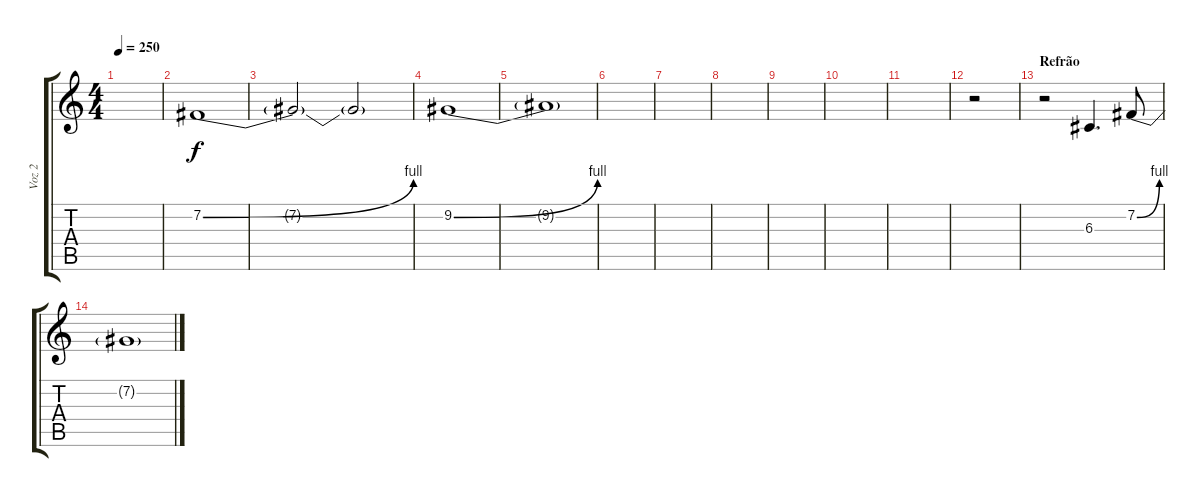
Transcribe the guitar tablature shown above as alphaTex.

\track ("Voz 2" "Voz 2") {instrument altosax}
\staff {score tabs}
\tuning (E4 B3 G3 D3 A2 E2) {hide}
\ts (4 4)
\tempo 250
\clef g2
\ks c
|
7.2{be (bend 0 0 60 4)}.1 |
7.2{t}.2 7.2{t}.2 |
9.2{be (bend 0 0 60 4)}.1 |
9.2{t}.1 |
|
|
|
|
|
|
r.2 |
\section ("" "Refrão")
r.2 6.3.4{d} 7.2{be (bend 0 0 60 4)}.8 |
7.2{t}.1
